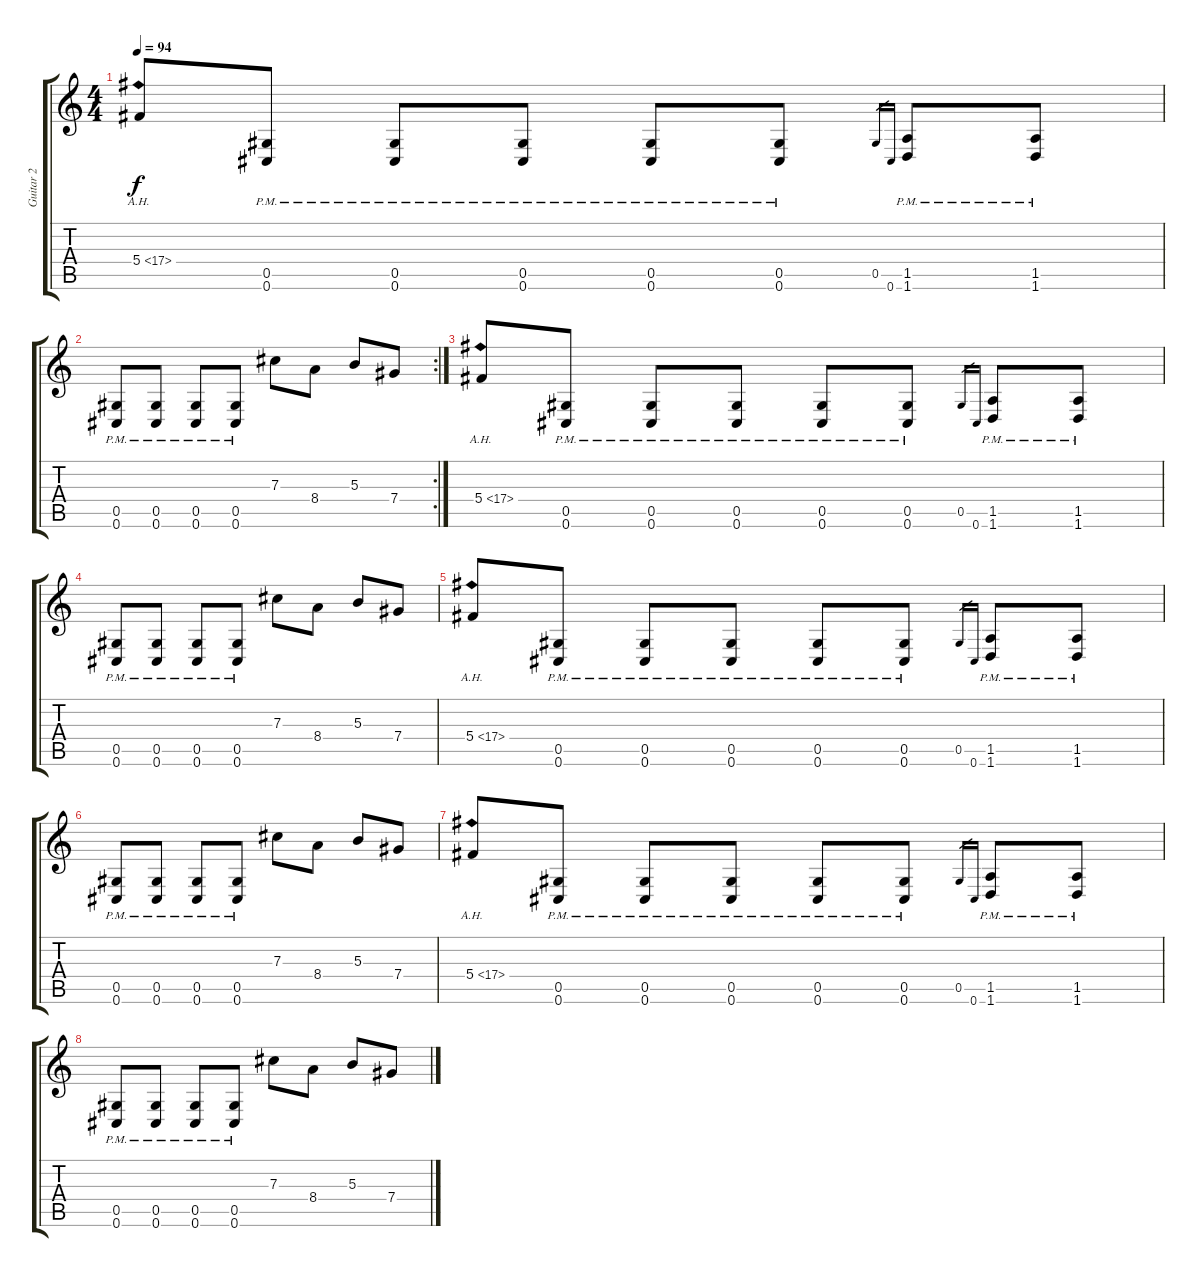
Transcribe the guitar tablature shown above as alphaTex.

\track ("Guitar 2" "Guitar 2") {instrument overdrivenguitar}
\staff {score tabs}
\tuning (Eb4 Bb3 Gb3 Db3 Ab2 Db2) {hide}
\ts (4 4)
\tempo 94
\clef g2
\ks c
5.4{ah 12}.8{dy f} (0.5{pm} 0.6{pm}).8 (0.5{pm} 0.6{pm}).8 (0.5{pm} 0.6{pm}).8 (0.5{pm} 0.6{pm}).8 (0.5{pm} 0.6{pm}).8 0.5.16{gr} 0.6.16{gr} (1.5{pm} 1.6{pm}).8 (1.5{pm} 1.6{pm}).8 |
\rc 2
(0.5{pm} 0.6{pm}).8 (0.5{pm} 0.6{pm}).8 (0.5{pm} 0.6{pm}).8 (0.5{pm} 0.6{pm}).8 7.3.8 8.4.8 5.3.8 7.4.8 |
5.4{ah 12}.8 (0.5{pm} 0.6{pm}).8 (0.5{pm} 0.6{pm}).8 (0.5{pm} 0.6{pm}).8 (0.5{pm} 0.6{pm}).8 (0.5{pm} 0.6{pm}).8 0.5.16{gr} 0.6.16{gr} (1.5{pm} 1.6{pm}).8 (1.5{pm} 1.6{pm}).8 |
(0.5{pm} 0.6{pm}).8 (0.5{pm} 0.6{pm}).8 (0.5{pm} 0.6{pm}).8 (0.5{pm} 0.6{pm}).8 7.3.8 8.4.8 5.3.8 7.4.8 |
5.4{ah 12}.8 (0.5{pm} 0.6{pm}).8 (0.5{pm} 0.6{pm}).8 (0.5{pm} 0.6{pm}).8 (0.5{pm} 0.6{pm}).8 (0.5{pm} 0.6{pm}).8 0.5.16{gr} 0.6.16{gr} (1.5{pm} 1.6{pm}).8 (1.5{pm} 1.6{pm}).8 |
(0.5{pm} 0.6{pm}).8 (0.5{pm} 0.6{pm}).8 (0.5{pm} 0.6{pm}).8 (0.5{pm} 0.6{pm}).8 7.3.8 8.4.8 5.3.8 7.4.8 |
5.4{ah 12}.8 (0.5{pm} 0.6{pm}).8 (0.5{pm} 0.6{pm}).8 (0.5{pm} 0.6{pm}).8 (0.5{pm} 0.6{pm}).8 (0.5{pm} 0.6{pm}).8 0.5.16{gr} 0.6.16{gr} (1.5{pm} 1.6{pm}).8 (1.5{pm} 1.6{pm}).8 |
(0.5{pm} 0.6{pm}).8 (0.5{pm} 0.6{pm}).8 (0.5{pm} 0.6{pm}).8 (0.5{pm} 0.6{pm}).8 7.3.8 8.4.8 5.3.8 7.4.8
